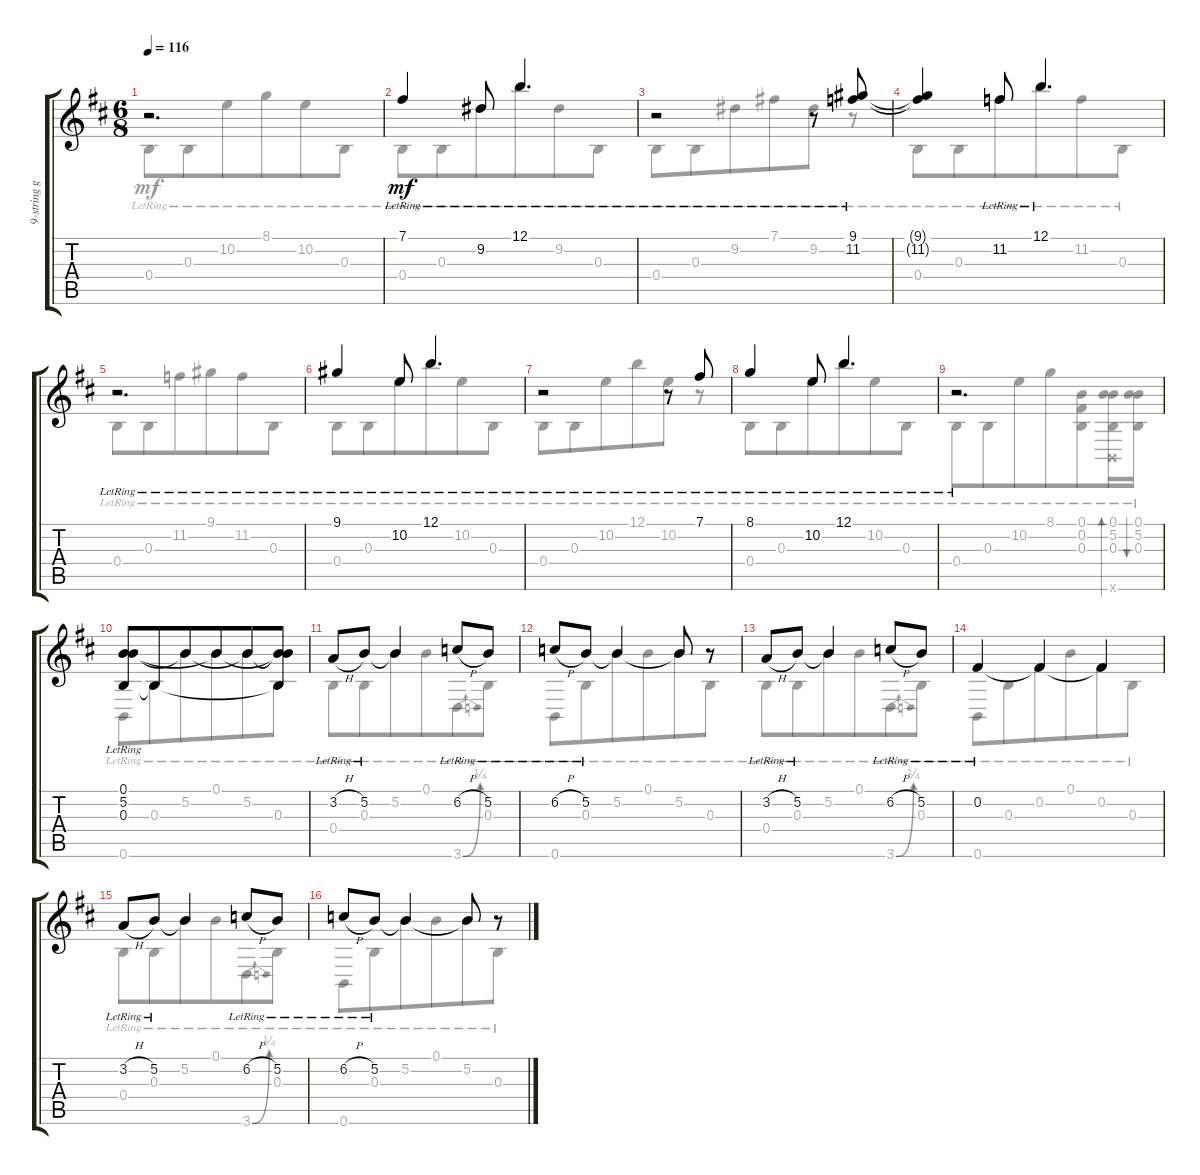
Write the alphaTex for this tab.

\track ("9-string guitar" "9-string g") {instrument acousticguitarsteel}
\staff {score tabs}
\tuning (B3 Gb3 B2 B2 Gb2 B1) {hide}
\voice
\ts (6 8)
\tempo 116
\clef g2
\ks d
r.2{d dy mf} |
7.1{lr}.4 9.2{lr}.8 12.1{lr}.4{d} |
r.2 r.8 (9.1{lr} 11.2{lr}).8 |
(9.1{t} 11.2{t}).4 11.2{lr}.8 12.1{lr}.4{d} |
r.2{d} |
9.1{lr}.4 10.2{lr}.8 12.1{lr}.4{d} |
r.2 r.8 7.1{lr}.8 |
8.1{lr}.4 10.2{lr}.8 12.1{lr}.4{d} |
r.2{d} |
(0.1{lr} 5.2{lr} 0.3{lr}).8 0.3{t}.8 5.2{t}.8{beam merge} 0.1{t}.8 5.2{t}.8 (0.1{t} 5.2{t} 0.3{t}).8 |
3.2{h lr}.8 5.2{lr}.8 5.2{t}.4 6.2{h lr}.8 5.2{lr}.8 |
6.2{h lr}.8 5.2{lr}.8 5.2{t}.4 5.2{t}.8 r.8 |
3.2{h lr}.8 5.2{lr}.8 5.2{t}.4 6.2{h lr}.8 5.2{lr}.8 |
0.2{lr}.4 0.2{t}.4 0.2{t}.4 |
3.2{h lr}.8 5.2{lr}.8 5.2{t}.4 6.2{h lr}.8 5.2{lr}.8 |
6.2{h lr}.8 5.2{lr}.8 5.2{t}.4 5.2{t}.8 r.8
\voice
\clef g2
\ottava regular
\simile none
\ks d
0.4{lr}.8{dy mf} 0.3{lr}.8 10.2{lr}.8{beam merge} 8.1{lr}.8 10.2{lr}.8 0.3{lr}.8 |
0.4{lr}.8 0.3{lr}.8 9.2{lr}.8{beam merge} 12.1{lr}.8 9.2{lr}.8 0.3{lr}.8 |
0.4{lr}.8 0.3{lr}.8 9.2{lr}.8{beam merge} 7.1{lr}.8 9.2{lr}.8 r.8 |
0.4{lr}.8 0.3{lr}.8 11.2{lr}.8{beam merge} 12.1{lr}.8 11.2{lr}.8 0.3{lr}.8 |
0.4{lr}.8 0.3{lr}.8 11.2{lr}.8{beam merge} 9.1{lr}.8 11.2{lr}.8 0.3{lr}.8 |
0.4{lr}.8 0.3{lr}.8 10.2{lr}.8{beam merge} 12.1{lr}.8 10.2{lr}.8 0.3{lr}.8 |
0.4{lr}.8 0.3{lr}.8 10.2{lr}.8{beam merge} 12.1{lr}.8 10.2{lr}.8 r.8 |
0.4{lr}.8 0.3{lr}.8 10.2{lr}.8{beam merge} 12.1{lr}.8 10.2{lr}.8 0.3{lr}.8 |
0.4{lr}.8 0.3{lr}.8 10.2{lr}.8{beam merge} 8.1{lr}.8 (0.1{lr} 0.2{lr} 0.3{lr}).8 (0.1{lr} 5.2{lr} 0.3{lr} 0.6{x}).16{bd 30} (0.1{lr} 5.2{lr} 0.3{lr}).16{bu 30} |
0.6{lr}.8 0.3{lr}.8 5.2{lr}.8{beam merge} 0.1{lr}.8 5.2{lr}.8 0.3{lr}.8 |
0.4{lr}.8 0.3{lr}.8 5.2{lr}.8{beam merge} 0.1{lr}.8 3.6{be (bend 0 0 60 1) lr}.8 0.3{lr}.8 |
0.6{lr}.8 0.3{lr}.8 5.2{lr}.8{beam merge} 0.1{lr}.8 5.2{lr}.8 0.3{lr}.8 |
0.4{lr}.8 0.3{lr}.8 5.2{lr}.8{beam merge} 0.1{lr}.8 3.6{be (bend 0 0 60 1) lr}.8 0.3{lr}.8 |
0.6{lr}.8 0.3{lr}.8 0.2{lr}.8{beam merge} 0.1{lr}.8 0.2{lr}.8 0.3{lr}.8 |
0.4{lr}.8 0.3{lr}.8 5.2{lr}.8{beam merge} 0.1{lr}.8 3.6{be (bend 0 0 60 1) lr}.8 0.3{lr}.8 |
0.6{lr}.8 0.3{lr}.8 5.2{lr}.8{beam merge} 0.1{lr}.8 5.2{lr}.8 0.3{lr}.8
